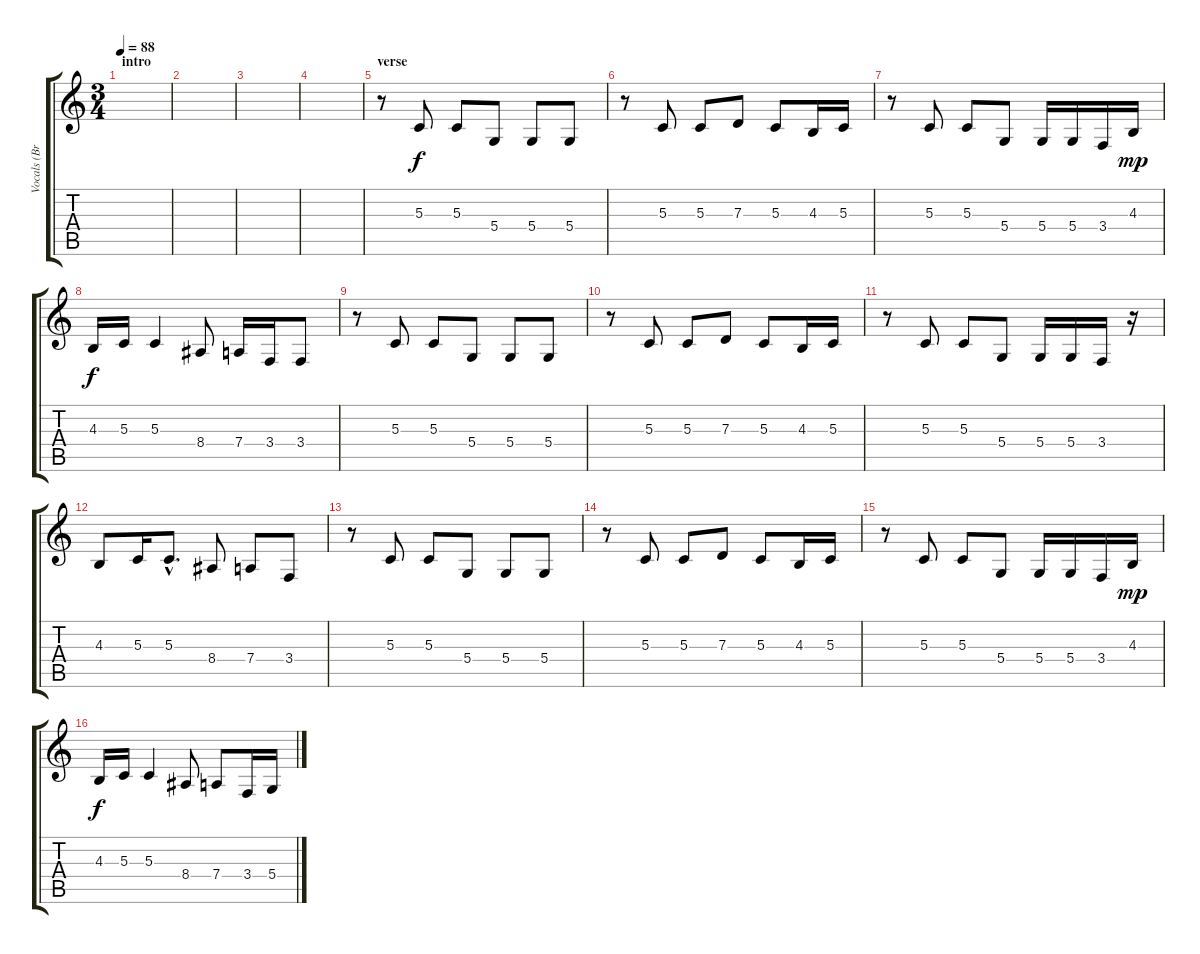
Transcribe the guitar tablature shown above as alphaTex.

\track ("Vocals (Brandon)" "Vocals (Br") {instrument cello}
\staff {score tabs}
\tuning (E4 B3 G3 D3 A2 E2) {hide}
\ts (3 4)
\section ("" "intro")
\tempo 88
\clef g2
\ks c
|
|
|
|
\section ("" "verse")
r.8 5.3.8 5.3.8 5.4.8 5.4.8 5.4.8 |
r.8 5.3.8 5.3.8 7.3.8 5.3.8 4.3.16 5.3.16 |
r.8 5.3.8 5.3.8 5.4.8 5.4.16 5.4.16 3.4.16 4.3.16{dy mp} |
4.3.16{dy f} 5.3.16 5.3.4 8.4.8 7.4.16 3.4.16 3.4.8 |
r.8 5.3.8 5.3.8 5.4.8 5.4.8 5.4.8 |
r.8 5.3.8 5.3.8 7.3.8 5.3.8 4.3.16 5.3.16 |
r.8 5.3.8 5.3.8 5.4.8 5.4.16 5.4.16 3.4.16 r.16 |
4.3.8 5.3.16 5.3{hac}.8{d} 8.4.8 7.4.8 3.4.8 |
r.8 5.3.8 5.3.8 5.4.8 5.4.8 5.4.8 |
r.8 5.3.8 5.3.8 7.3.8 5.3.8 4.3.16 5.3.16 |
r.8 5.3.8 5.3.8 5.4.8 5.4.16 5.4.16 3.4.16 4.3.16{dy mp} |
4.3.16{dy f} 5.3.16 5.3.4 8.4.8 7.4.8 3.4.16 5.4.16
